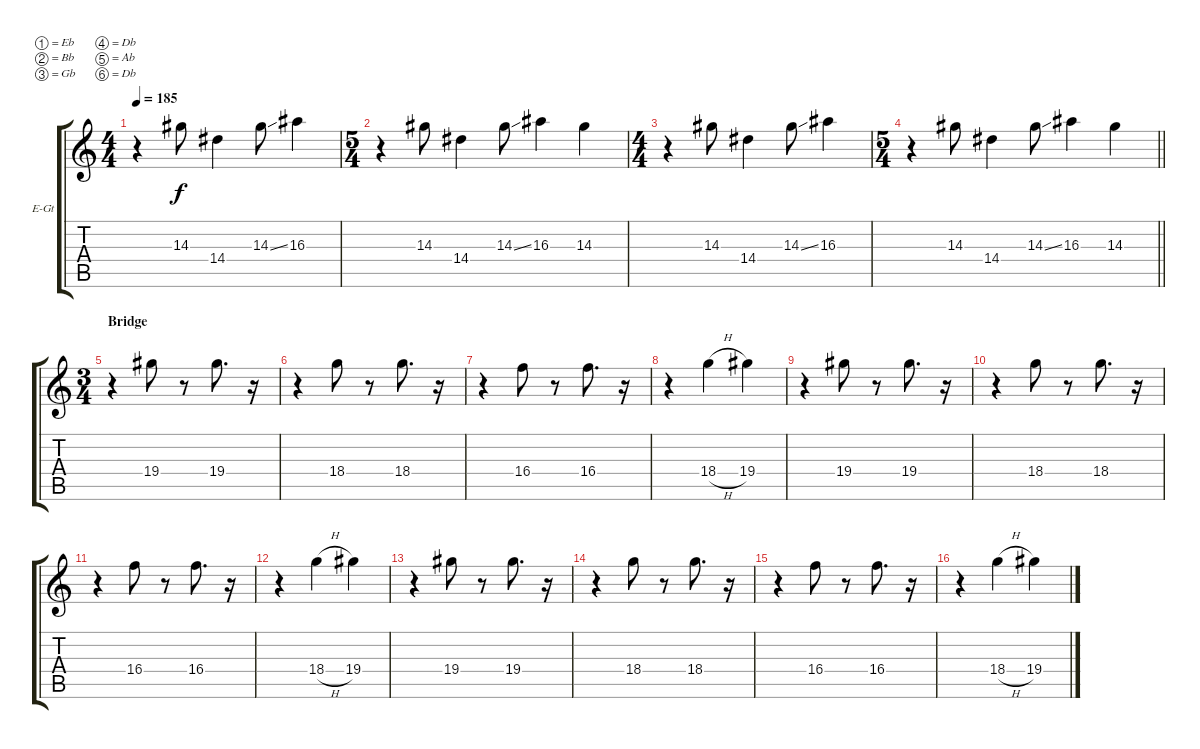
\bracketExtendMode groupsimilarinstruments
\firstSystemTrackNameOrientation horizontal
\otherSystemsTrackNameOrientation horizontal
\track ("Guitar 2" "E-Gt") {instrument distortionguitar}
\staff {score tabs}
\tuning (Eb4 Bb3 Gb3 Db3 Ab2 Db2)
\ts (4 4)
\beaming (8 2 2 2 2)
\tempo 185
\clef g2
\ks c
r.4{dy f} 14.3.8 14.4.4 14.3{ss}.8 16.3.4 |
\ts (5 4)
\beaming (8 2 2 2 4)
r.4 14.3.8 14.4.4 14.3{ss}.8 16.3.4 14.3.4 |
\ts (4 4)
\beaming (8 2 2 2 2)
r.4 14.3.8 14.4.4 14.3{ss}.8 16.3.4 |
\ts (5 4)
\beaming (8 2 2 2 4)
\barLineRight lightlight
r.4 14.3.8 14.4.4 14.3{ss}.8 16.3.4 14.3.4 |
\ts (3 4)
\beaming (8 2 2 2)
\section ("" "Bridge")
r.4 19.4.8 r.8 19.4.8{d} r.16 |
r.4 18.4.8 r.8 18.4.8{d} r.16 |
r.4 16.4.8 r.8 16.4.8{d} r.16 |
r.4 18.4{h}.4 19.4.4 |
r.4 19.4.8 r.8 19.4.8{d} r.16 |
r.4 18.4.8 r.8 18.4.8{d} r.16 |
r.4 16.4.8 r.8 16.4.8{d} r.16 |
r.4 18.4{h}.4 19.4.4 |
r.4 19.4.8 r.8 19.4.8{d} r.16 |
r.4 18.4.8 r.8 18.4.8{d} r.16 |
r.4 16.4.8 r.8 16.4.8{d} r.16 |
r.4 18.4{h}.4 19.4.4
